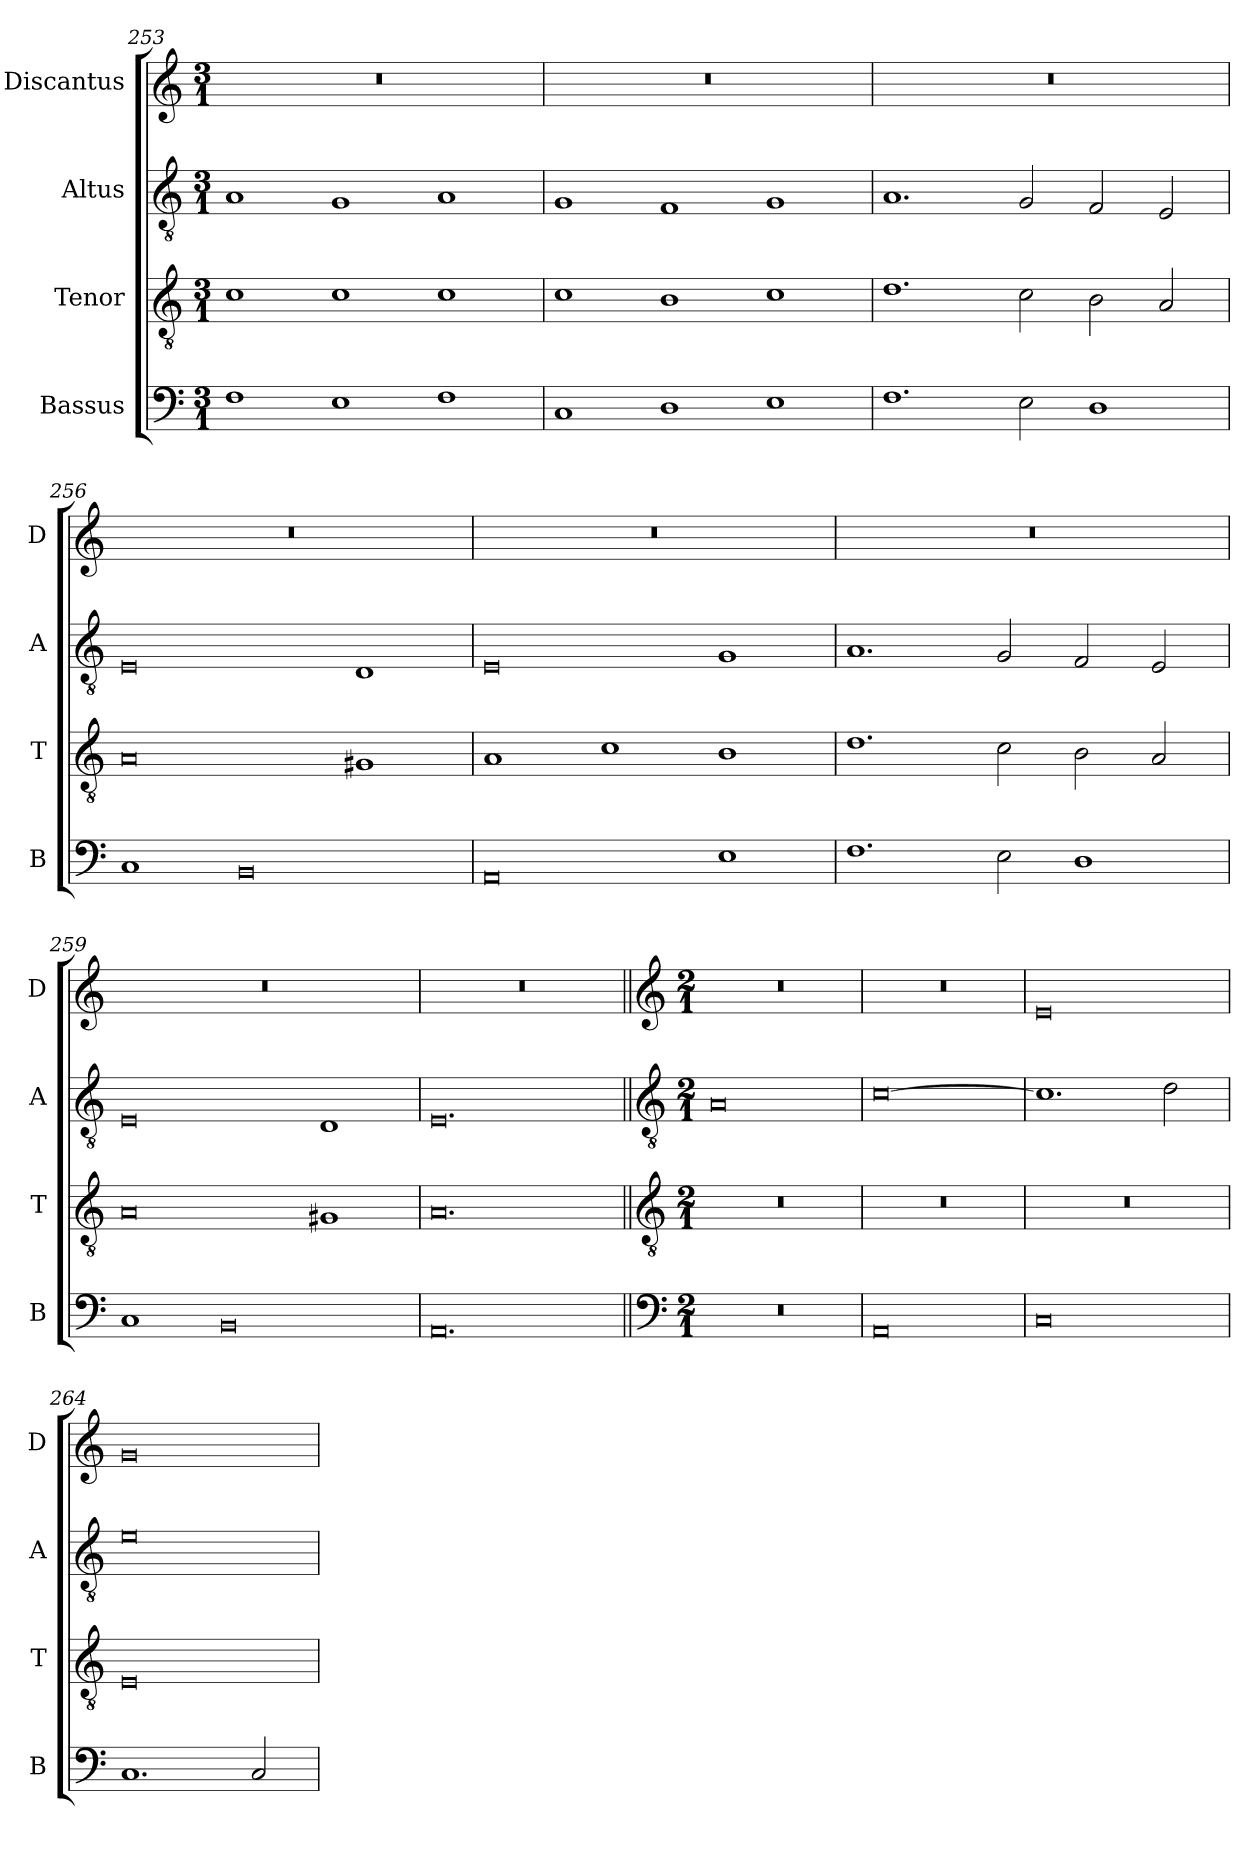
**kern	**kern	**kern	**kern
*part4	*part3	*part2	*part1
*staff4	*staff3	*staff2	*staff1
*I"Bassus	*I"Tenor	*I"Altus	*I"Discantus
*I'B	*I'T	*I'A	*I'D
*clefF4	*clefGv2	*clefGv2	*clefG2
*k[]	*k[]	*k[]	*k[]
*M3/1	*M3/1	*M3/1	*M3/1
=253	=253	=253	=253
1F	1c	1A	0.r
1E	1c	1G	.
1F	1c	1A	.
=254	=254	=254	=254
1C	1c	1G	0.r
1D	1B	1F	.
1E	1c	1G	.
=255	=255	=255	=255
1.F	1.d	1.A	0.r
2E\	2c\	2G/	.
1D	2B\	2F/	.
.	2A/	2E/	.
=256	=256	=256	=256
1C	0A	0E	0.r
0BB	.	.	.
.	1G#X	1D	.
=257	=257	=257	=257
0AA	1A	0E	0.r
.	1c	.	.
1E	1B	1G	.
=258	=258	=258	=258
1.F	1.d	1.A	0.r
2E\	2c\	2G/	.
1D	2B\	2F/	.
.	2A/	2E/	.
=259	=259	=259	=259
1C	0A	0E	0.r
0BB	.	.	.
.	1G#X	1D	.
=260	=260	=260	=260
0.AA	0.A	0.E	0.r
!!LO:LB:g=z
=261||	=261||	=261||	=261||
*clefF4	*clefGv2	*clefGv2	*clefG2
*k[]	*k[]	*k[]	*k[]
*M2/1	*M2/1	*M2/1	*M2/1
0r	0r	0A	0r
=262	=262	=262	=262
0AA	0r	[0c	0r
=263	=263	=263	=263
0C	0r	1.c]	0e
.	.	2d\	.
=264	=264	=264	=264
1.C	0E	0e	0g
2C/	.	.	.
=	=	=	=
*-	*-	*-	*-
